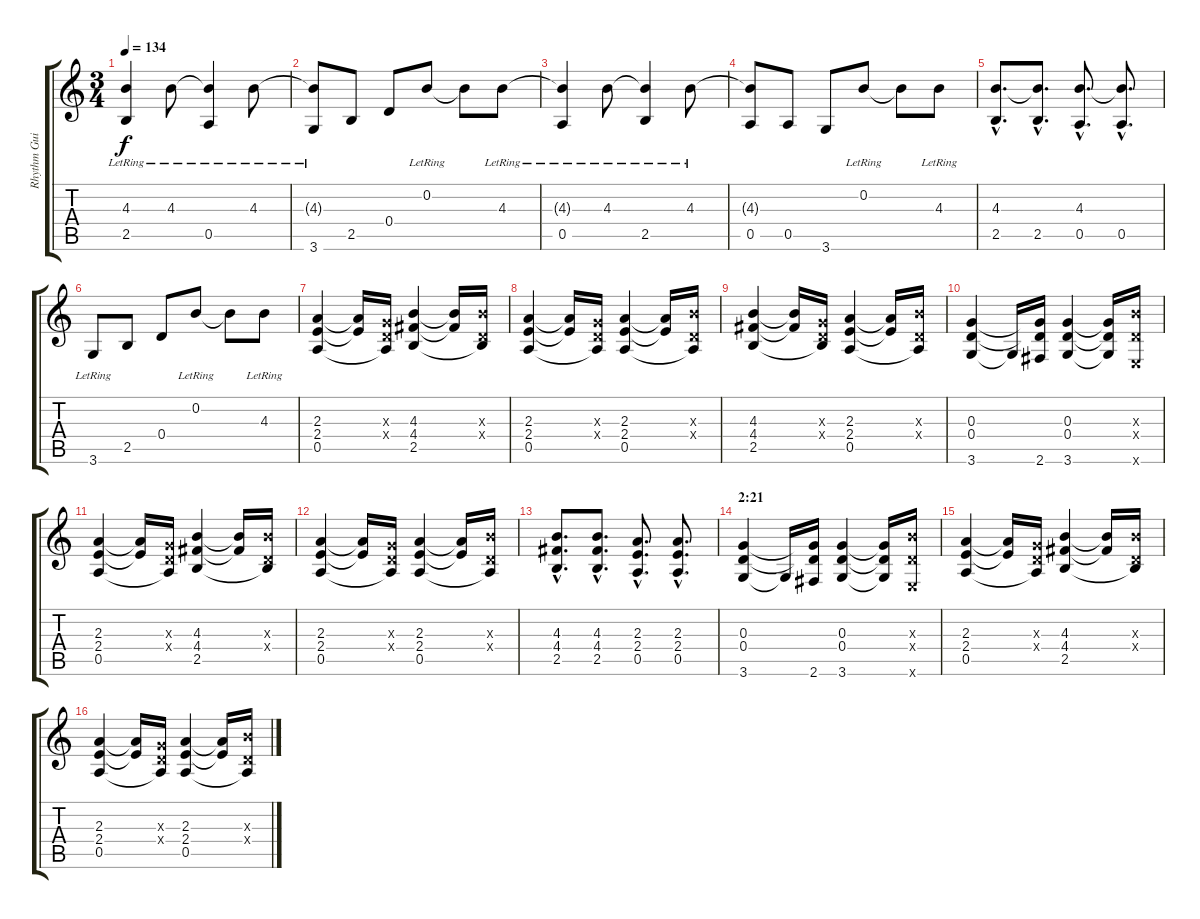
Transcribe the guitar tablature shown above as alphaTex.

\track ("Rhythm Guitar 1" "Rhythm Gui") {instrument distortionguitar}
\staff {score tabs}
\tuning (E4 B3 G3 D3 A2 E2) {hide}
\ts (3 4)
\tempo 134
\clef g2
\ks c
(4.3{t} 2.5{lr}).4{dy f} 4.3{lr}.8 (4.3{t} 0.5{lr}).4 4.3{lr}.8 |
(4.3{t} 3.6{lr}).8 2.5.8 0.4.8 0.2{lr}.8 0.2{t}.8 4.3{lr}.8 |
(4.3{t} 0.5{lr}).4 4.3{lr}.8 (4.3{t} 2.5{lr}).4 4.3{lr}.8 |
(4.3{t} 0.5).8 0.5.8 3.6.8 0.2{lr}.8 0.2{t}.8 4.3{lr}.8 |
(4.3{hac} 2.5{hac}).8{d} (4.3{hac t} 2.5{hac}).8{d} (4.3{hac} 0.5{hac}).8{d} (4.3{hac t} 0.5{hac}).8{d} |
\section ("" "")
3.6{lr}.8 2.5.8 0.4.8 0.2{lr}.8 0.2{t}.8 4.3{lr}.8 |
\section ("" "")
(2.3 2.4 0.5).4 (2.3{t} 2.4{t}).16 (0.3{x} 0.4{x} 0.5{t}).16 (4.3 4.4 2.5).4 (4.3{t} 4.4{t}).16 (4.3{x} 0.4{x} 2.5{t}).16 |
(2.3 2.4 0.5).4 (2.3{t} 2.4{t}).16 (0.3{x} 0.4{x} 0.5{t}).16 (2.3 2.4 0.5).4 (2.3{t} 2.4{t}).16 (4.3{x} 0.4{x} 0.5{t}).16 |
(4.3 4.4 2.5).4 (4.3{t} 4.4{t}).16 (0.3{x} 0.4{x} 2.5{t}).16 (2.3 2.4 0.5).4 (2.3{t} 2.4{t}).16 (4.3{x} 0.4{x} 0.5{t}).16 |
(0.3 0.4 3.6).4 3.6{t}.16 (0.3{t} 0.4{t} 2.6).16 (0.3 0.4 3.6).4 (0.3{t} 0.4{t} 3.6{t}).16 (4.3{x} 0.4{x} 0.6{x}).16 |
(2.3 2.4 0.5).4 (2.3{t} 2.4{t}).16 (0.3{x} 0.4{x} 0.5{t}).16 (4.3 4.4 2.5).4 (4.3{t} 4.4{t}).16 (4.3{x} 0.4{x} 2.5{t}).16 |
(2.3 2.4 0.5).4 (2.3{t} 2.4{t}).16 (0.3{x} 0.4{x} 0.5{t}).16 (2.3 2.4 0.5).4 (2.3{t} 2.4{t}).16 (4.3{x} 0.4{x} 0.5{t}).16 |
(4.3{hac} 4.4{hac} 2.5{hac}).8{d} (4.3{hac} 4.4{hac} 2.5{hac}).8{d} (2.3{hac} 2.4{hac} 0.5{hac}).8{d} (2.3{hac} 2.4{hac} 0.5{hac}).8{d} |
\section ("" "2:21")
(0.3 0.4 3.6).4 3.6{t}.16 (0.3{t} 0.4{t} 2.6).16 (0.3 0.4 3.6).4 (0.3{t} 0.4{t} 3.6{t}).16 (4.3{x} 0.4{x} 0.6{x}).16 |
(2.3 2.4 0.5).4 (2.3{t} 2.4{t}).16 (0.3{x} 0.4{x} 0.5{t}).16 (4.3 4.4 2.5).4 (4.3{t} 4.4{t}).16 (4.3{x} 0.4{x} 2.5{t}).16 |
(2.3 2.4 0.5).4 (2.3{t} 2.4{t}).16 (0.3{x} 0.4{x} 0.5{t}).16 (2.3 2.4 0.5).4 (2.3{t} 2.4{t}).16 (4.3{x} 0.4{x} 0.5{t}).16
